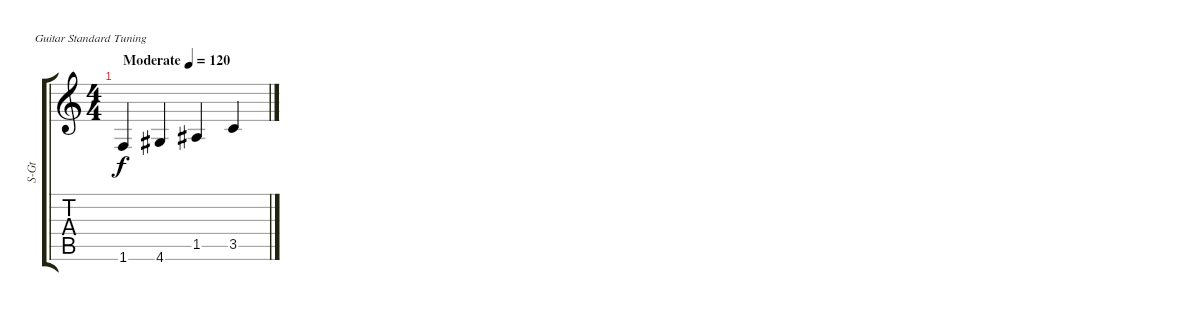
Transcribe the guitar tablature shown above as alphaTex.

\bracketExtendMode groupsimilarinstruments
\otherSystemsTrackNameOrientation horizontal
\track ("MAX 10DB" "S-Gt") {instrument acousticguitarsteel}
\staff {score tabs}
\tuning (E4 B3 G3 D3 A2 E2)
\ts (4 4)
\beaming (8 2 2 2 2)
\tempo (120 "Moderate")
\clef g2
\ks c
1.6.4{dy f instrument acousticguitarsteel beam Up} 4.6{acc #}.4{beam Up} 1.5{acc #}.4{beam Up} 3.5.4{beam Up}
